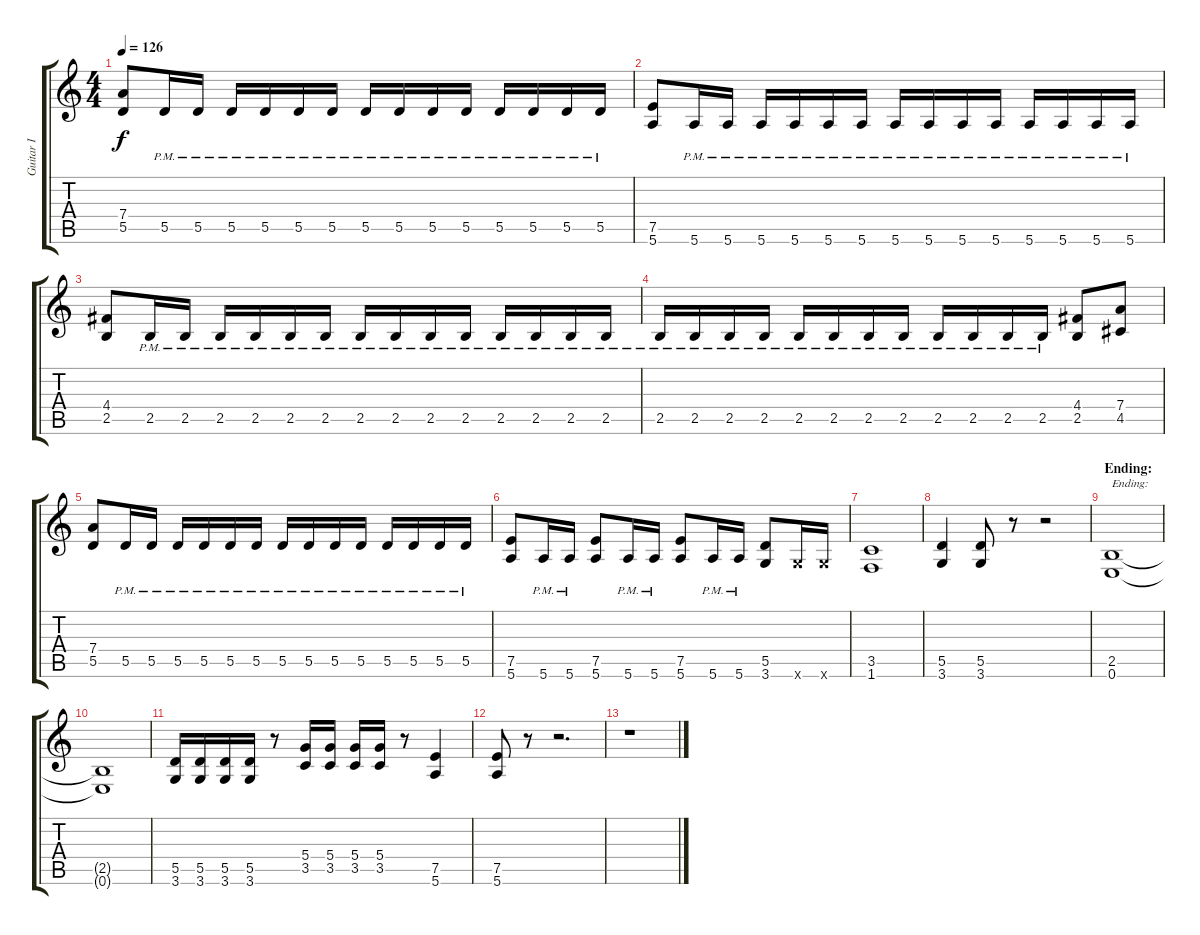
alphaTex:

\track ("Guitar I" "Guitar I") {instrument distortionguitar}
\staff {score tabs}
\tuning (E4 B3 G3 D3 A2 E2) {hide}
\ts (4 4)
\tempo 126
\clef g2
\ks c
(7.4 5.5).8{dy f} 5.5{pm}.16 5.5{pm}.16 5.5{pm}.16 5.5{pm}.16 5.5{pm}.16 5.5{pm}.16 5.5{pm}.16 5.5{pm}.16 5.5{pm}.16 5.5{pm}.16 5.5{pm}.16 5.5{pm}.16 5.5{pm}.16 5.5{pm}.16 |
(7.5 5.6).8 5.6{pm}.16 5.6{pm}.16 5.6{pm}.16 5.6{pm}.16 5.6{pm}.16 5.6{pm}.16 5.6{pm}.16 5.6{pm}.16 5.6{pm}.16 5.6{pm}.16 5.6{pm}.16 5.6{pm}.16 5.6{pm}.16 5.6{pm}.16 |
(4.4 2.5).8 2.5{pm}.16 2.5{pm}.16 2.5{pm}.16 2.5{pm}.16 2.5{pm}.16 2.5{pm}.16 2.5{pm}.16 2.5{pm}.16 2.5{pm}.16 2.5{pm}.16 2.5{pm}.16 2.5{pm}.16 2.5{pm}.16 2.5{pm}.16 |
2.5{pm}.16 2.5{pm}.16 2.5{pm}.16 2.5{pm}.16 2.5{pm}.16 2.5{pm}.16 2.5{pm}.16 2.5{pm}.16 2.5{pm}.16 2.5{pm}.16 2.5{pm}.16 2.5{pm}.16 (4.4 2.5).8 (7.4 4.5).8 |
(7.4 5.5).8 5.5{pm}.16 5.5{pm}.16 5.5{pm}.16 5.5{pm}.16 5.5{pm}.16 5.5{pm}.16 5.5{pm}.16 5.5{pm}.16 5.5{pm}.16 5.5{pm}.16 5.5{pm}.16 5.5{pm}.16 5.5{pm}.16 5.5{pm}.16 |
(7.5 5.6).8 5.6{pm}.16 5.6{pm}.16 (7.5 5.6).8 5.6{pm}.16 5.6{pm}.16 (7.5 5.6).8 5.6{pm}.16 5.6{pm}.16 (5.5 3.6).8 3.6{x}.16 3.6{x}.16 |
(3.5 1.6).1 |
(5.5 3.6).4 (5.5 3.6).8 r.8 r.2 |
\section ("" "Ending:")
(2.5 0.6).1{txt "Ending:"} |
(2.5{t} 0.6{t}).1 |
(5.5 3.6).16 (5.5 3.6).16 (5.5 3.6).16 (5.5 3.6).16 r.8 (5.4 3.5).16 (5.4 3.5).16 (5.4 3.5).16 (5.4 3.5).16 r.8 (7.5 5.6).4 |
(7.5 5.6).8 r.8 r.2{d} |
r.1
